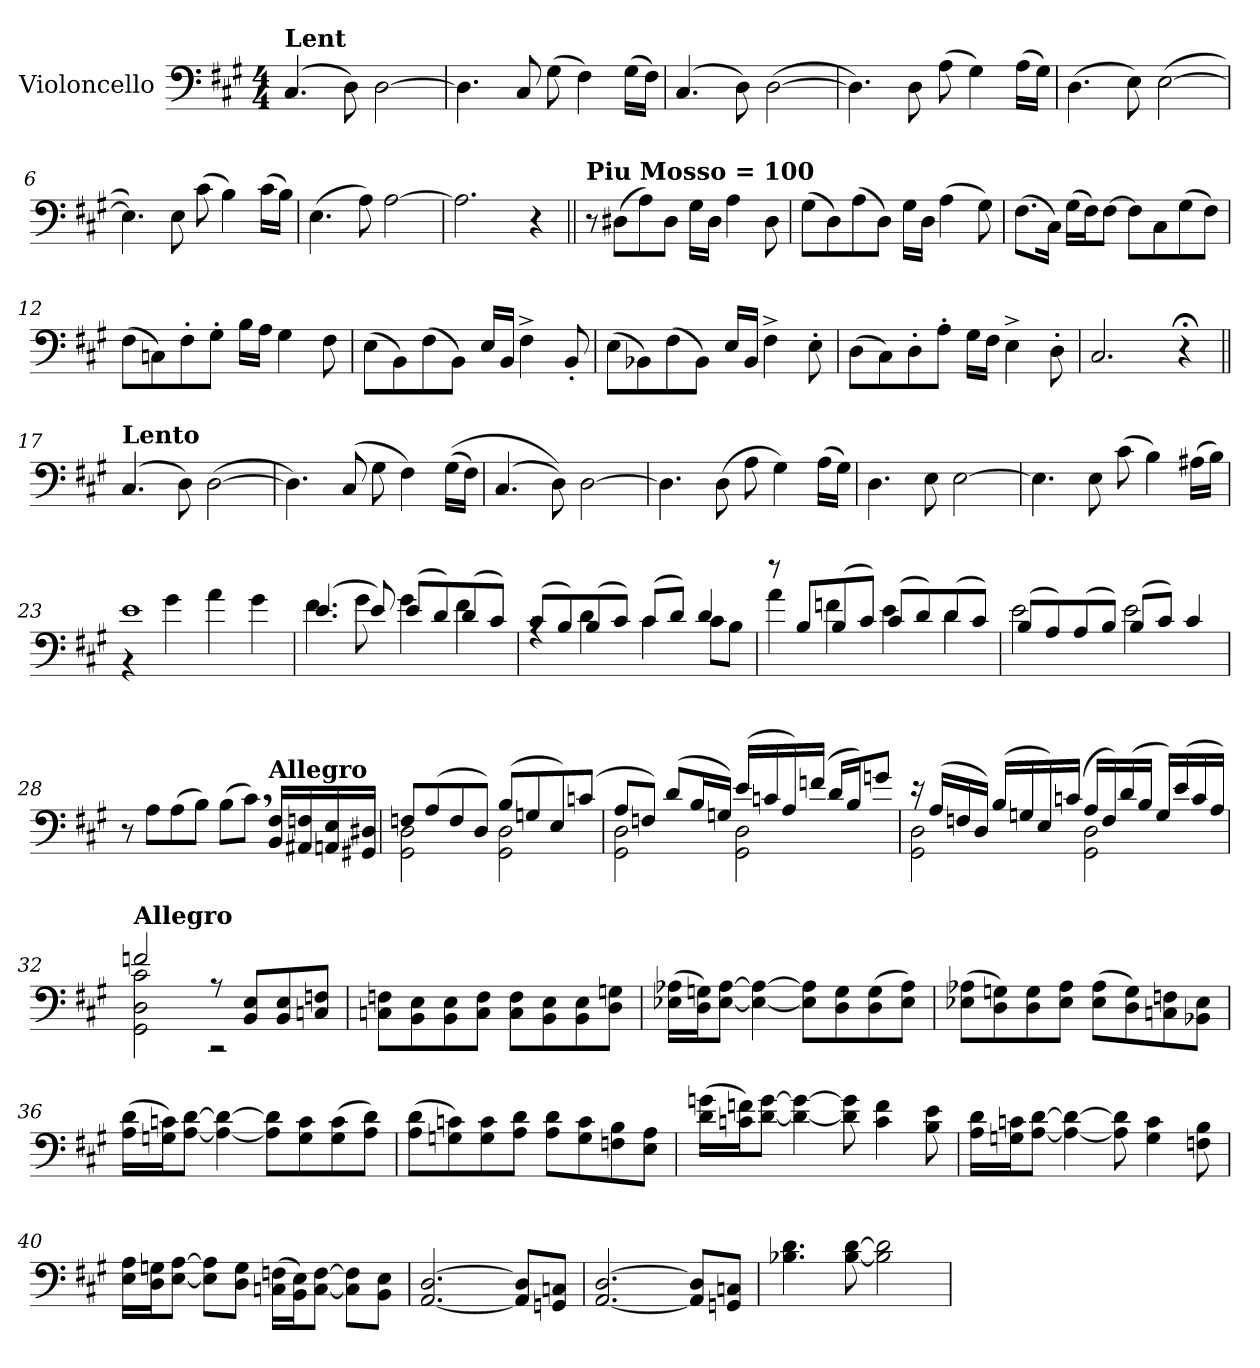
**kern
*part1
*staff1
*I"Violoncello
*I'Vlc.
*clefF4
*k[f#c#g#]
*M4/4
=1
!LO:TX:a:B:t=Lent
(4.C#/
8D\)
[2D\
=2
4.D\]
8C#/
(8G#\
4F#\)
(16G#\LL
16F#\JJ)
=3
(4.C#/
8D\)
([2D\
=4
4.D\])
8D\
(8A\
4G#\)
(16A\LL
16G#\JJ)
!!LO:LB:g=z
=5
(4.D\
8E\)
([2E\
=6
4.E\])
8E\
(8c#\
4B\)
(16c#\LL
16B\JJ)
=7
(4.E\
8A\)
[2A\
=8
2.A\]
4r
!!LO:LB:g=z
=9||
!LO:TX:a:B:t=Piu Mosso = 100
8r
(8D#X\L
8A\)
8D#\J
16G#\LL
16D#\JJ
4A\
8D#\
=10
(8G#\L
8D\)
(8A\
8D\J)
16G#\LL
16D\JJ
(4A\
8G#\)
=11
(8.F#\L
16C#\Jk)
(16G#\LL
16F#\J)
[8F#\J
8F#\L]
8C#\
(8G#\
8F#\J)
=12
(8F#\L
8Cn\)
8F#'\
8G#'\J
16B\LL
16A\JJ
4G#\
8F#\
!!LO:LB:g=z
=13
(8E\L
8BB\)
(8F#\
8BB\J)
16E/LL
16BB/JJ
4F#^\
8BB'/
=14
(8E\L
8BB-X\)
(8F#\
8BB-\J)
16E/LL
16BB-/JJ
4F#^\
8E'\
=15
(8D\L
8C#\)
8D'\
8A'\J
16G#\LL
16F#\JJ
4E^\
8D'\
=16
2.C#/
4r;<
!!LO:LB:g=z
=17||
!LO:TX:a:B:t=Lento
(4.C#/
8D\)
([2D\
=18
4.D\])
(8C#/
8G#\
4F#\)
((16G#\LL
16F#\JJ)
=19
(4.C#/
8D\))
[2D\
=20
4.D\]
(8D\
8A\
4G#\)
(16A\LL
16G#\JJ)
!!LO:LB:g=z
=21
4.D\
8E\
[2E\
=22
4.E\]
8E\
(8c#\
4B\)
(16A#X\LL
16B\JJ)
=23
*^
1e	4r
.	4g#\
.	4a\
.	4g#\
=24	=24
(4.e/	4.f#\
8e/)	8g#\
(8e/L	4g#\
8d/)	.
(8d/	4f#\
8c#/J)	.
=25	=25
(8c#/L	4rA
8B/)	.
(8B/	4d\
8c#/J)	.
(8c#/L	4c#\
8d/J)	.
4d/	8c#\L
.	8B\J
!!LO:LB:g=z	!!
=26	=26
8r	4a\
8B/L	.
(8B/	4fn\
8c#/J)	.
(8c#/L	4e\
8d/)	.
(8d/	4d\
8c#/J)	.
=27	=27
(8B/L	2e\
8A/)	.
(8A/	.
8B/J)	.
(8B/L	2e\
8c#/J)	.
4c#/	.
*v	*v
!!LO:LB:g=z
=28
8r
8A\L
(8A\
8B\J)
(8B\L
8c#,\J)
!LO:TX:a:B:t=Allegro
16BB/ 16F#/LL
16AA#X/ 16Fn/
16AAn/ 16E/
16GG#X/ 16D#X/JJ
=29
*^
8Fn/L	2GG#\ 2D\
(8A/	.
8F/	.
8D/J)	.
(8B/L	2GG#\ 2D\
8Gn/	.
8E/)	.
(8cn/J	.
!!LO:LB:g=z	!!
=30	=30
8A/L	2GG#\ 2D\
8Fn/J)	.
(8d/L	.
16B/L	.
16Gn/JJ)	.
(16e/LL	2GG#\ 2D\
16cn/	.
16A/)	.
(16fn/JJ	.
16d/LL	.
16B/J)	.
8gn/J	.
=31	=31
16r	2GG#\ 2D\
(16A/LL	.
16Fn/	.
16D/JJ)	.
(16B/LL	.
16Gn/	.
16E/)	.
(16cn/JJ	.
16A/LL	2GG#\ 2D\
16F/)	.
(16d/	.
16B/JJ	.
16G/LL)	.
(16e/	.
16c/	.
16A/JJ)	.
!!LO:PB:g=z	!!
=32	=32
!LO:TX:a:B:t=Allegro	!
2fn/	2GG#\ 2D\ 2c#\
8r	2r
8BB/ 8E/L	.
8BB/ 8E/	.
8Cn/ 8Fn/J	.
*v	*v
=33
8Cn\ 8Fn\L
8BB\ 8E\
8BB\ 8E\
8C\ 8F\J
8C\ 8F\L
8BB\ 8E\
8BB\ 8E\
8D\ 8Gn\J
=34
(16E-X\ 16A-X\LL
16D\ 16Gn\J)
[8E-\ [8A-\J
4E-\_ 4A-\_
8E-\] 8A-\]L
8D\ 8G\
(8D\ 8G\
8E-\ 8A-\J)
!!LO:LB:g=z
=35
(8E-X\ 8A-X\L
8D\ 8Gn\)
8D\ 8G\
8E-\ 8A-\J
(8E-\ 8A-\L
8D\ 8G\)
8Cn\ 8Fn\
8BB-X\ 8E-\J
=36
(16A\ 16d\LL
16Gn\ 16cn\J)
[8A\ [8d\J
4A\_ 4d\_
8A\] 8d\]L
8G\ 8c\
(8G\ 8c\
8A\ 8d\J)
=37
(8A\ 8d\L
8Gn\ 8cn\)
8G\ 8c\
8A\ 8d\J
8A\ 8d\L
8G\ 8c\
8Fn\ 8B\
8E\ 8A\J
!!LO:LB:g=z
=38
(16d\ 16gn\LL
16cn\ 16fn\J)
[8d\ [8g\J
4d\_ 4g\_
8d\] 8g\]
4c\ 4f\
8B\ 8e\
=39
16A\ 16d\LL
16Gn\ 16cn\J
[8A\ [8d\J
4A\_ 4d\_
8A\] 8d\]
4G\ 4c\
8Fn\ 8B\
=40
16E\ 16A\LL
16D\ 16Gn\J
[8E\ [8A\J
8E\] 8A\]L
8D\ 8G\J
(16Cn\ 16Fn\LL
16BB\ 16E\J)
[8C\ [8F\J
8C\] 8F\]L
8BB\ 8E\J
=41
[2.AA/ [2.D/
8AA/] 8D/]L
8GGn/ 8Cn/J
!!LO:LB:g=z
=42
[2.AA/ [2.D/
8AA/] 8D/]L
8GGn/ 8Cn/J
=43
4.B-X\ 4.d\
[8B-\ [8d\
2B-\] 2d\]
=
*-
